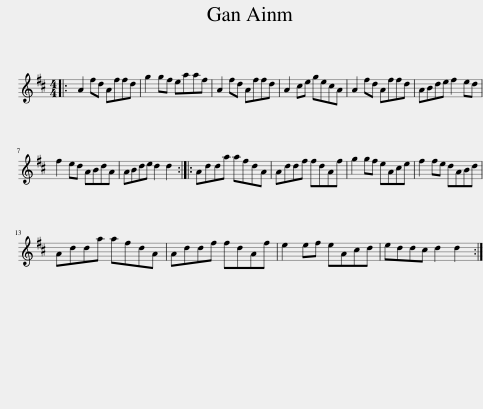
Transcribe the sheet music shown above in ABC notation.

X:1
L:1/8
M:4/4
I:linebreak $
K:D
V:1 treble
V:1
|: A2 fd Affd | g2 gf eaaf | A2 fd Affd | A2 ce gecA | A2 fd Affd | %5
 ABde f2 ed |$ f2 ed ABdA | ABde d2 d2 :: Adda afdA | Addf fdAf | %10
 g2 gf eAce | f2 fe dABd |$ Adda afdA | Addf fdAf | e2 ef eAcd | %15
 eddc d2 d2 :| %16
